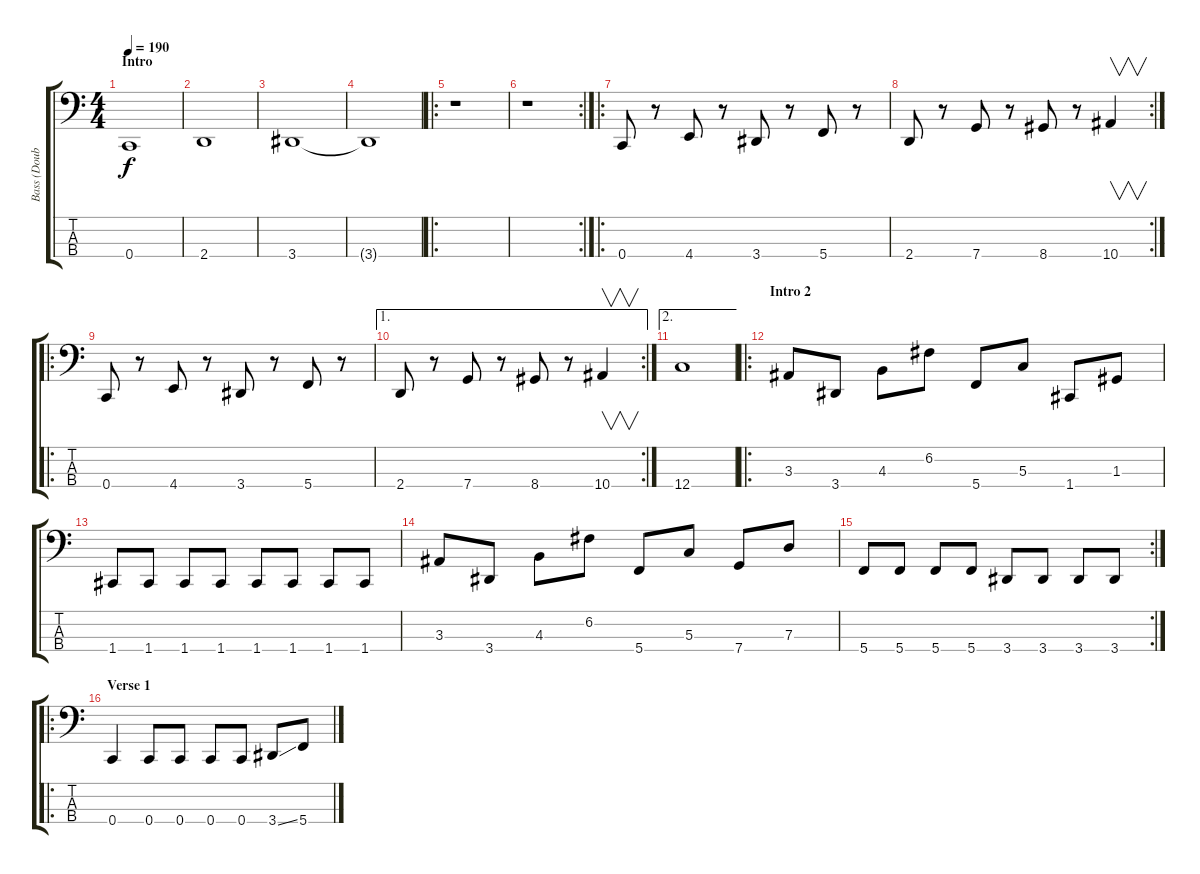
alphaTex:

\track ("Bass (Double)" "Bass (Doub") {instrument slapbass1}
\staff {score tabs}
\tuning (F2 C2 G1 C1) {hide}
\ts (4 4)
\section ("" "Intro")
\tempo 190
\clef f4
\ks c
0.4.1{dy f instrument slapbass1} |
2.4.1 |
3.4.1 |
3.4{t}.1 |
\ro
r.1 |
\rc 2
r.1 |
\ro
0.4.8 r.8 4.4.8 r.8 3.4.8 r.8 5.4.8 r.8 |
\rc 2
2.4.8 r.8 7.4.8 r.8 8.4.8 r.8 10.4.4{v} |
\ro
0.4.8 r.8 4.4.8 r.8 3.4.8 r.8 5.4.8 r.8 |
\ae 1
\rc 2
2.4.8 r.8 7.4.8 r.8 8.4.8 r.8 10.4.4{v} |
\ae 2
12.4.1 |
\ro
\section ("" "Intro 2")
3.3.8 3.4.8 4.3.8 6.2.8 5.4.8 5.3.8 1.4.8 1.3.8 |
1.4.8 1.4.8 1.4.8 1.4.8 1.4.8 1.4.8 1.4.8 1.4.8 |
3.3.8 3.4.8 4.3.8 6.2.8 5.4.8 5.3.8 7.4.8 7.3.8 |
\rc 2
5.4.8 5.4.8 5.4.8 5.4.8 3.4.8 3.4.8 3.4.8 3.4.8 |
\ro
\section ("" "Verse 1")
0.4.4 0.4.8 0.4.8 0.4.8 0.4.8 3.4{ss}.8 5.4.8
